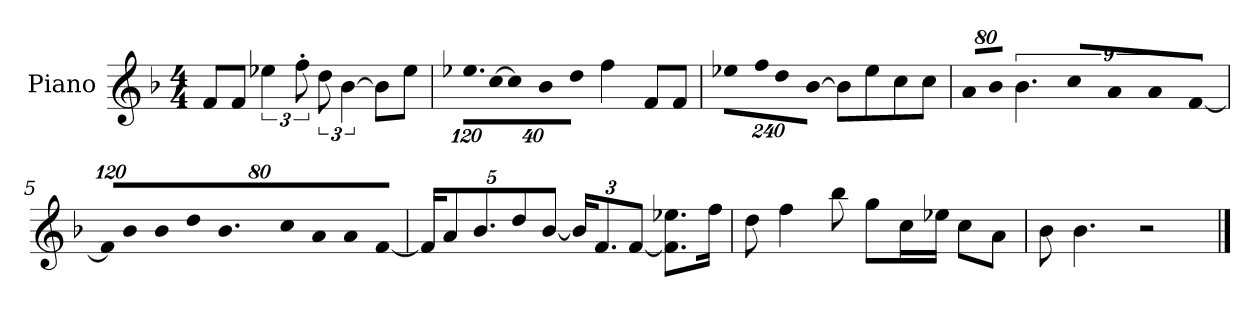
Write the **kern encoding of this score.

**kern
*part1
*staff1
*I"Piano
*I'P-no
*clefG2
*k[b-]
*M4/4
*MM90
=1
8f/L
8f/J
6ee-X\
12ff'\
12dd\
[6b-\
8b-\L]
8ee-\J
=2
*Xbrackettup
!LO:N:vis=16.
960%103ee-X\LL
!LO:N:vis=32
[640%23cc\JK
!LO:N:vis=8
960%137cc\]
!LO:N:vis=16
1920%137b-\K
!LO:N:vis=8
960%137dd\J
4ff\
8f/L
8f/J
=3
!LO:N:vis=8
960%137ee-X\L
!LO:N:vis=16
1920%137ff\K
!LO:N:vis=8
960%137dd\
!LO:N:vis=8
[960%137b-\J
8b-\L]
8ee-\
8cc\
8cc\J
=4
*brackettup
!LO:N:vis=8
640%71a/L
!LO:N:vis=8
640%71b-/J
9%2.b-\
!LO:N:vis=8
640%71cc/L
!LO:N:vis=8
640%71a/
!LO:N:vis=8
640%71a/
!LO:N:vis=8
[640%71f/J
!!LO:LB:g=z
=5
*Xbrackettup
!LO:N:vis=16
1920%107f/KL]
!LO:N:vis=8
640%71b-/
!LO:N:vis=8
640%71b-/
!LO:N:vis=8
640%71dd/
9.b-/
!LO:N:vis=8
640%71cc/
!LO:N:vis=8
640%71a/
!LO:N:vis=8
640%71a/
!LO:N:vis=8
[640%71f/J
=6
20f/KL]
10a/
10.b-/
10dd/
[10b-/J
24b-/KL]
12.f/
[12f/J
8.f\] 8.ee-X\L
16ff\Jk
=7
8dd\
4ff\
8bb-\
8gg\L
16cc\L
16ee-X\JJ
8cc\L
8a\J
=8
8b-\
4.b-\
2r
==
*-
